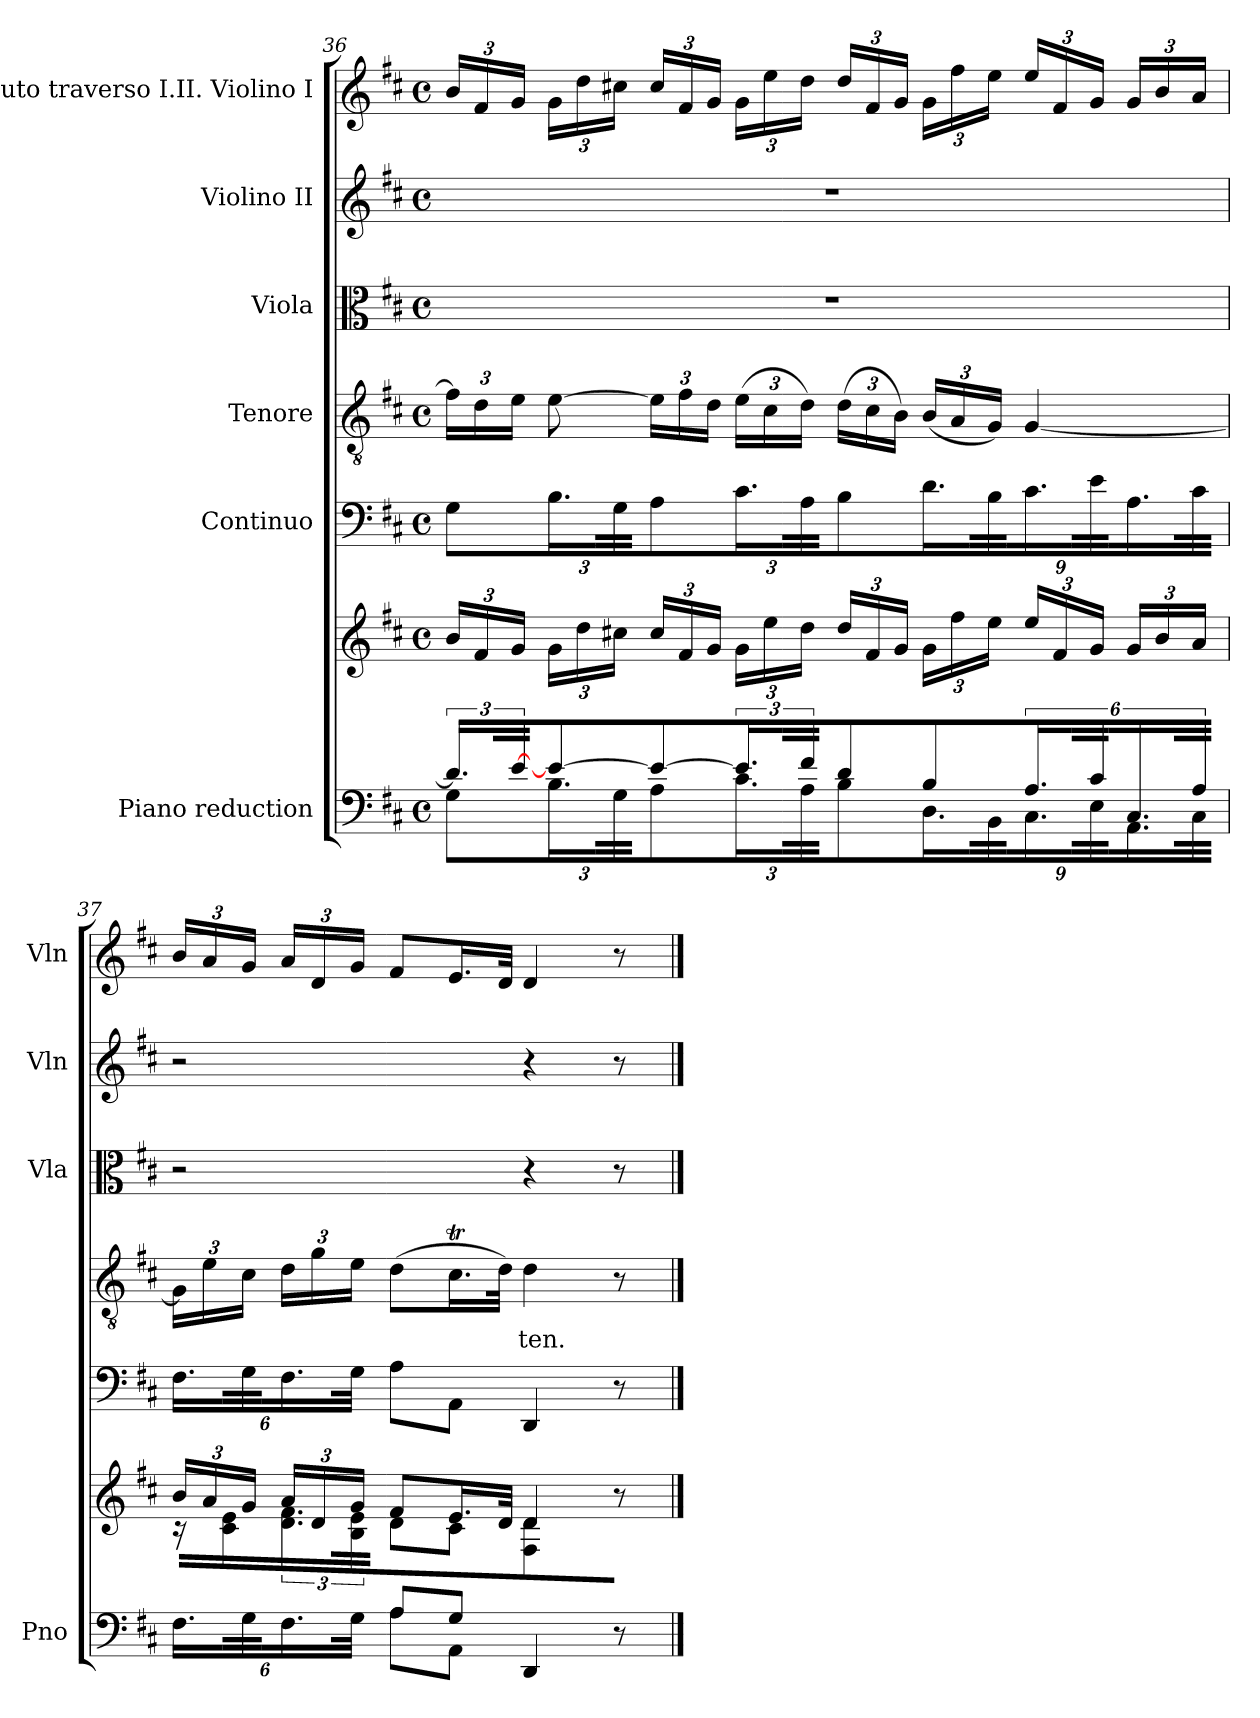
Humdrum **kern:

**kern	**kern	**kern	**kern	**text	**kern	**kern	**kern
*part6	*part6	*part5	*part4	*part4	*part3	*part2	*part1
*staff7	*staff6	*staff5	*staff4	*staff4	*staff3	*staff2	*staff1
*I"Piano reduction	*	*I"Continuo	*I"Tenore	*	*I"Viola	*I"Violino II	*I"Flauto traverso I.II. Violino I
*I'Pno	*	*	*	*	*I'Vla	*I'Vln	*I'Vln
*clefF4	*clefG2	*clefF4	*clefGv2	*	*clefC3	*clefG2	*clefG2
*k[f#c#]	*k[f#c#]	*k[f#c#]	*k[f#c#]	*	*k[f#c#]	*k[f#c#]	*k[f#c#]
*M4/4	*M4/4	*M4/4	*M4/4	*	*M4/4	*M4/4	*M4/4
*met(c)	*met(c)	*met(c)	*met(c)	*	*met(c)	*met(c)	*met(c)
=36	=36	=36	=36	=36	=36	=36	=36
*^	*	*	*	*	*	*	*
*	*	*Xbrackettup	*	*Xbrackettup	*	*	*	*Xbrackettup
24.d/LL]	8G\L	24b/LL	8G\L	24f#\LL]	.	1r	1r	24b/LL
.	.	24f#/	.	24d\	.	.	.	24f#/
48ryy	.	.	.	.	.	.	.	.
[48e/JJJ	.	24g/JJ	.	24e\JJ	.	.	.	24g/JJ
48ryy	.	.	.	.	.	.	.	.
*	*Xbrackettup	*	*Xbrackettup	*	*	*	*	*
8e/_	24.B\L	24g\LL	24.B\L	[8e\	.	.	.	24g\LL
.	.	24dd\	.	.	.	.	.	24dd\
.	48ryy	.	48ryy	.	.	.	.	.
.	48G\JJJ	24cc#X\JJ	48G\JJJ	.	.	.	.	24cc#X\JJ
.	48ryy	.	48ryy	.	.	.	.	.
8e/L_	8A\L	24cc#/LL	8A\L	24e\LL]	.	.	.	24cc#/LL
.	.	24f#/	.	24f#\	.	.	.	24f#/
.	.	24g/JJ	.	24d\JJ	.	.	.	24g/JJ
24.e/L]	24.c#\L	24g\LL	24.c#\L	(24e\LL	.	.	.	24g\LL
.	.	24ee\	.	24c#\	.	.	.	24ee\
48ryy	48ryy	.	48ryy	.	.	.	.	.
48f#/JJJ	48A\JJJ	24dd\JJ	48A\JJJ	24d\JJ)	.	.	.	24dd\JJ
48ryy	48ryy	.	48ryy	.	.	.	.	.
8d/L	8B\L	24dd/LL	8B\L	(24d\LL	.	.	.	24dd/LL
.	.	24f#/	.	24c#\	.	.	.	24f#/
.	.	24g/JJ	.	24B\JJ)	.	.	.	24g/JJ
8B/J	24.D\L	24g\LL	24.d\L	(24B/LL	.	.	.	24g\LL
.	.	24ff#\	.	24A/	.	.	.	24ff#\
.	48ryy	.	48ryy	.	.	.	.	.
.	48BB\JJJ	24ee\JJ	48B\JJJ	24G/JJ)	.	.	.	24ee\JJ
.	48ryy	.	48ryy	.	.	.	.	.
*brackettup	*Xbrackettup	*	*	*	*	*	*	*
24.A/LL	24.C#\LL	24ee/LL	24.c#\LL	[4G/	.	.	.	24ee/LL
.	.	24f#/	.	.	.	.	.	24f#/
48ryy	48ryy	.	48ryy	.	.	.	.	.
48c#/J	48E\J	24g/JJ	48e\J	.	.	.	.	24g/JJ
48ryy	48ryy	.	48ryy	.	.	.	.	.
24.C#/	24.AA\	24g/LL	24.A\	.	.	.	.	24g/LL
.	.	24b/	.	.	.	.	.	24b/
48ryy	48ryy	.	48ryy	.	.	.	.	.
48A/JJJ	48C#\JJJ	24a/JJ	48c#\JJJ	.	.	.	.	24a/JJ
48ryy	48ryy	.	48ryy	.	.	.	.	.
=37	=37	=37	=37	=37	=37	=37	=37	=37
*	*	*^	*	*	*	*	*	*
24.F#\LL	4ryy	24b/LL	16r	24.F#\LL	24G\LL]	.	2r	2r	24b/LL
.	.	24a/	.	.	24e\	.	.	.	24a/
48ryy	.	.	16c#\ 16e\LL	48ryy	.	.	.	.	.
48G\J	.	24g/JJ	.	48G\J	24c#\JJ	.	.	.	24g/JJ
48ryy	.	.	.	48ryy	.	.	.	.	.
*	*	*	*brackettup	*	*	*	*	*	*
24.F#\	.	24a/LL	24.d\ 24.f#\	24.F#\	24d\LL	.	.	.	24a/LL
.	.	24d/	.	.	24g\	.	.	.	24d/
48ryy	.	.	48ryy	48ryy	.	.	.	.	.
48G\JJJ	.	24g/JJ	48B\ 48e\JJJ	48G\JJJ	24e\JJ	.	.	.	24g/JJ
48ryy	.	.	48ryy	48ryy	.	.	.	.	.
8A/L	8A\L	8f#/L	8d\L	8A\L	(8d\L	.	.	.	8f#/L
8G/J	8AA\J	16.e/L	8c#\J	8AA\J	16.c#t\L	.	.	.	16.e/L
.	.	32d/JJk	.	.	32d\JJk)	.	.	.	32d/JJk
!	!	!	!	!	!	!LO:LY:b	!	!	!
4DD/	4ryy	4d/	4F#\ 4d\	4DD/	4d\	-ten.	4r	4r	4d/
8r	8ryy	8r	8ryy	8r	8r	.	8r	8r	8r
*v	*v	*	*	*	*	*	*	*	*
*	*v	*v	*	*	*	*	*	*
==	==	==	==	==	==	==	==
*-	*-	*-	*-	*-	*-	*-	*-
